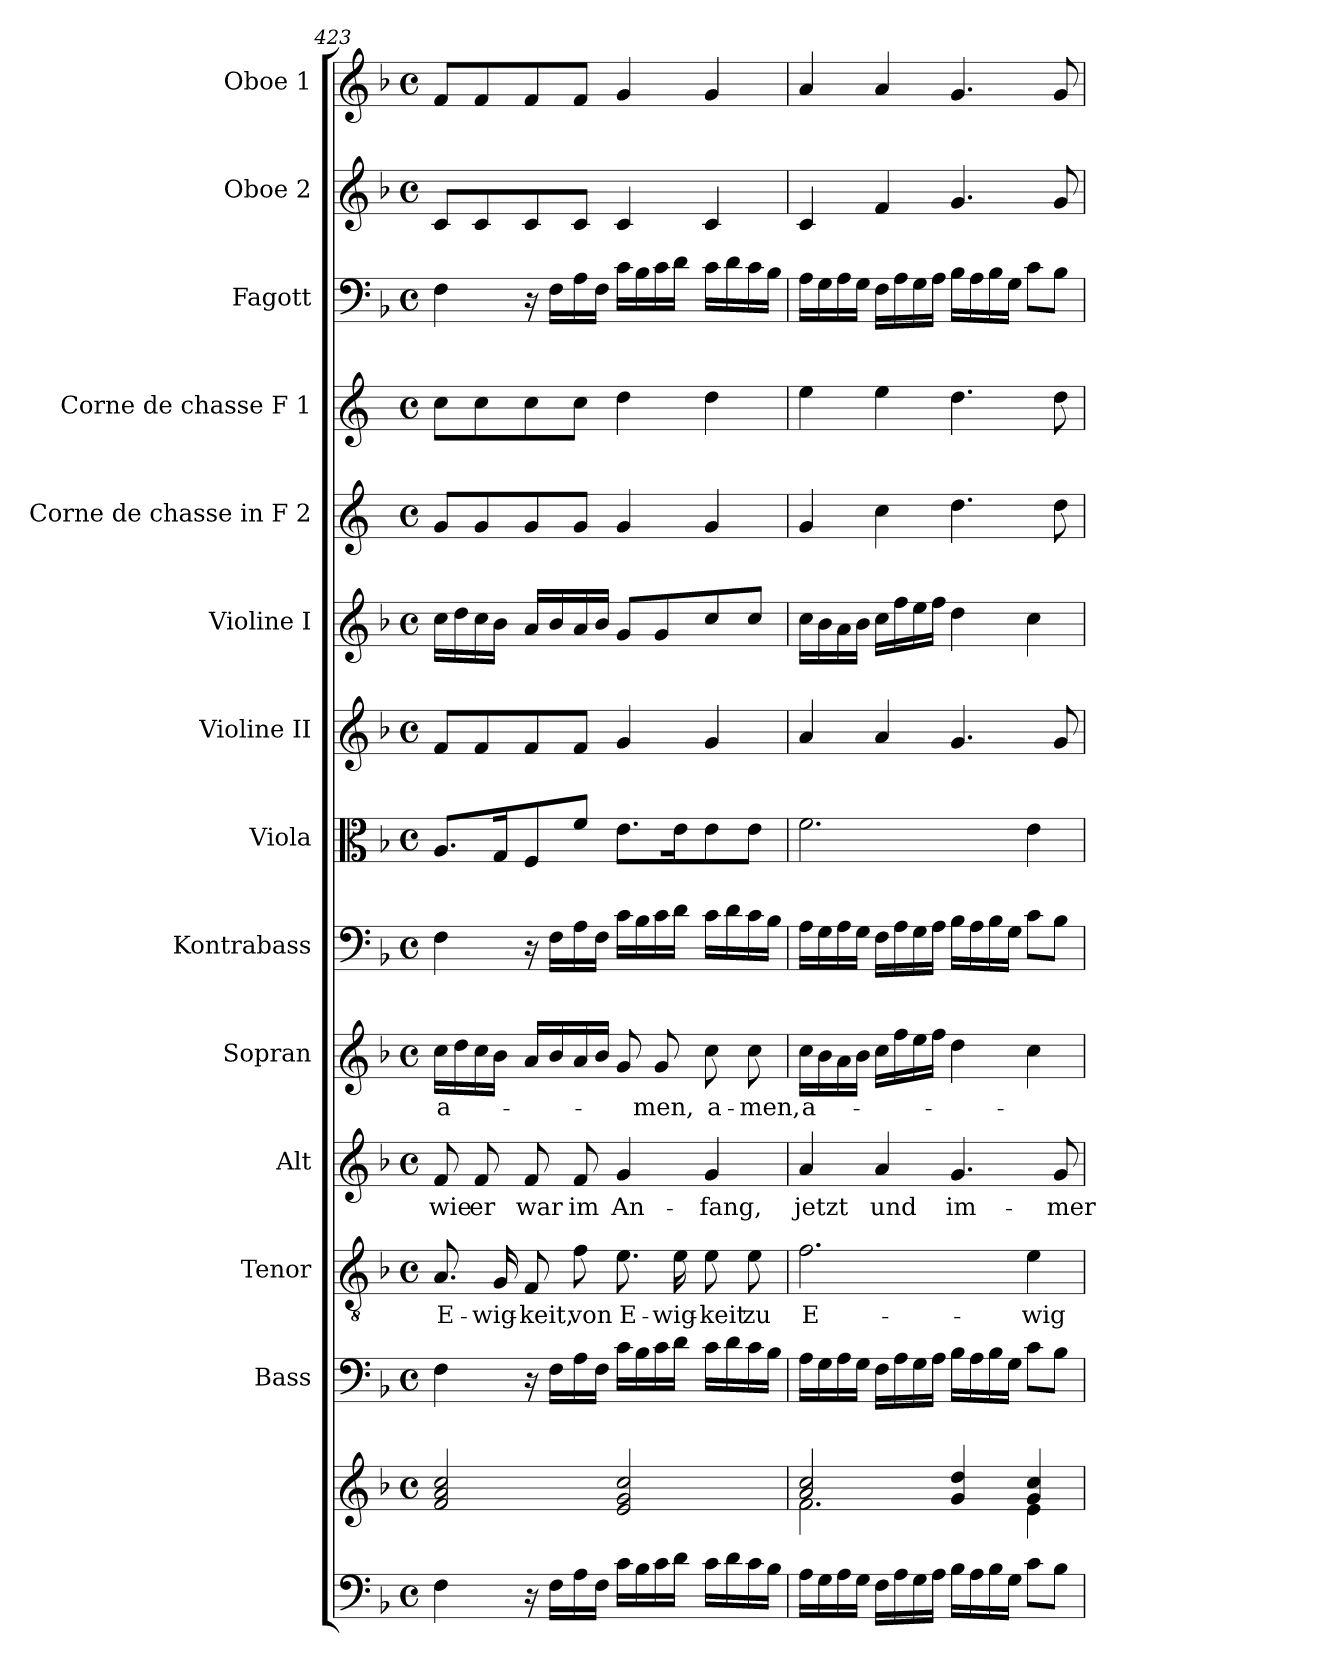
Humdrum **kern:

**kern	**kern	**kern	**kern	**text	**kern	**text	**kern	**text	**kern	**kern	**kern	**kern	**kern	**kern	**kern	**kern	**kern
*part14	*part14	*part13	*part12	*part12	*part11	*part11	*part10	*part10	*part9	*part8	*part7	*part6	*part5	*part4	*part3	*part2	*part1
*staff15	*staff14	*staff13	*staff12	*staff12	*staff11	*staff11	*staff10	*staff10	*staff9	*staff8	*staff7	*staff6	*staff5	*staff4	*staff3	*staff2	*staff1
*	*	*I"Bass	*I"Tenor	*	*I"Alt	*	*I"Sopran	*	*I"Kontrabass	*I"Viola	*I"Violine II	*I"Violine I	*I"Corne de chasse in F 2	*I"Corne de chasse F 1	*I"Fagott	*I"Oboe 2	*I"Oboe 1
*	*	*I'B.	*I'T.	*	*I'A.	*	*I'S.	*	*I'Kb.	*I'Vla.	*I'Vl. II	*I'Vl. I	*	*	*I'Fg.	*I'Ob. 2	*I'Ob. 1
*clefF4	*clefG2	*clefF4	*clefGv2	*	*clefG2	*	*clefG2	*	*clefF4	*clefC3	*clefG2	*clefG2	*clefG2	*clefG2	*clefF4	*clefG2	*clefG2
*	*	*	*	*	*	*	*	*	*ITrd7c12	*	*	*	*ITrd4c7	*ITrd4c7	*	*	*
*k[b-]	*k[b-]	*k[b-]	*k[b-]	*	*k[b-]	*	*k[b-]	*	*k[b-]	*k[b-]	*k[b-]	*k[b-]	*k[b-]	*k[b-]	*k[b-]	*k[b-]	*k[b-]
*F:	*F:	*F:	*F:	*	*F:	*	*F:	*	*F:	*F:	*F:	*F:	*F:	*F:	*F:	*F:	*F:
*M4/4	*M4/4	*M4/4	*M4/4	*	*M4/4	*	*M4/4	*	*M4/4	*M4/4	*M4/4	*M4/4	*M4/4	*M4/4	*M4/4	*M4/4	*M4/4
*met(c)	*met(c)	*met(c)	*met(c)	*	*met(c)	*	*met(c)	*	*met(c)	*met(c)	*met(c)	*met(c)	*met(c)	*met(c)	*met(c)	*met(c)	*met(c)
=423	=423	=423	=423	=423	=423	=423	=423	=423	=423	=423	=423	=423	=423	=423	=423	=423	=423
!	!	!	!	!LO:LY:b	!	!LO:LY:b	!	!LO:LY:b	!	!	!	!	!	!	!	!	!
4F\	2f/ 2a/ 2cc/	4F\	8.A/	E-	8f/	wie	16cc\LL	a-	4FF\	8.A/L	8f/L	16cc\LL	8c/L	8f\L	4F\	8c/L	8f/L
.	.	.	.	.	.	.	16dd\	.	.	.	.	16dd\	.	.	.	.	.
!	!	!	!	!	!	!LO:LY:b	!	!	!	!	!	!	!	!	!	!	!
.	.	.	.	.	8f/	er	16cc\	.	.	.	8f/	16cc\	8c/	8f\	.	8c/	8f/
!	!	!	!	!LO:LY:b	!	!	!	!	!	!	!	!	!	!	!	!	!
.	.	.	16G/	-wig-	.	.	16b-\JJ	.	.	16G/k	.	16b-\JJ	.	.	.	.	.
!	!	!	!	!LO:LY:b	!	!LO:LY:b	!	!	!	!	!	!	!	!	!	!	!
16r	.	16r	8F/	-keit,	8f/	war	16a/LL	.	16r	8F/	8f/	16a/LL	8c/	8f\	16r	8c/	8f/
16F\LL	.	16F\LL	.	.	.	.	16b-/	.	16FF\LL	.	.	16b-/	.	.	16F\LL	.	.
!	!	!	!	!LO:LY:b	!	!LO:LY:b	!	!	!	!	!	!	!	!	!	!	!
16A\	.	16A\	8f\	von	8f/	im	16a/	.	16AA\	8f/J	8f/J	16a/	8c/J	8f\J	16A\	8c/J	8f/J
16F\JJ	.	16F\JJ	.	.	.	.	16b-/JJ	.	16FF\JJ	.	.	16b-/JJ	.	.	16F\JJ	.	.
!	!	!	!	!LO:LY:b	!	!LO:LY:b	!	!	!	!	!	!	!	!	!	!	!
16c\LL	2e/ 2g/ 2cc/	16c\LL	8.e\	E-	4g/	An-	8g/	.	16C\LL	8.e\L	4g/	8g/L	4c/	4g\	16c\LL	4c/	4g/
16B-\	.	16B-\	.	.	.	.	.	.	16BB-\	.	.	.	.	.	16B-\	.	.
!	!	!	!	!	!	!	!	!LO:LY:b	!	!	!	!	!	!	!	!	!
16c\	.	16c\	.	.	.	.	8g/	-men,	16C\	.	.	8g/	.	.	16c\	.	.
!	!	!	!	!LO:LY:b	!	!	!	!	!	!	!	!	!	!	!	!	!
16d\JJ	.	16d\JJ	16e\	-wig-	.	.	.	.	16D\JJ	16e\k	.	.	.	.	16d\JJ	.	.
!	!	!	!	!LO:LY:b	!	!LO:LY:b	!	!LO:LY:b	!	!	!	!	!	!	!	!	!
16c\LL	.	16c\LL	8e\	-keit	4g/	-fang,	8cc\	a-	16C\LL	8e\	4g/	8cc/	4c/	4g\	16c\LL	4c/	4g/
16d\	.	16d\	.	.	.	.	.	.	16D\	.	.	.	.	.	16d\	.	.
!	!	!	!	!LO:LY:b	!	!	!	!LO:LY:b	!	!	!	!	!	!	!	!	!
16c\	.	16c\	8e\	zu	.	.	8cc\	-men,	16C\	8e\J	.	8cc/J	.	.	16c\	.	.
16B-\JJ	.	16B-\JJ	.	.	.	.	.	.	16BB-\JJ	.	.	.	.	.	16B-\JJ	.	.
=424	=424	=424	=424	=424	=424	=424	=424	=424	=424	=424	=424	=424	=424	=424	=424	=424	=424
*	*^	*	*	*	*	*	*	*	*	*	*	*	*	*	*	*	*
!	!	!	!	!	!LO:LY:b	!	!LO:LY:b	!	!LO:LY:b	!	!	!	!	!	!	!	!	!
16A\LL	2a/ 2cc/	2.f\	16A\LL	2.f\	E-	4a/	jetzt	16cc\LL	a-	16AA\LL	2.f\	4a/	16cc\LL	4c/	4a\	16A\LL	4c/	4a/
16G\	.	.	16G\	.	.	.	.	16b-\	.	16GG\	.	.	16b-\	.	.	16G\	.	.
16A\	.	.	16A\	.	.	.	.	16a\	.	16AA\	.	.	16a\	.	.	16A\	.	.
16G\JJ	.	.	16G\JJ	.	.	.	.	16b-\JJ	.	16GG\JJ	.	.	16b-\JJ	.	.	16G\JJ	.	.
!	!	!	!	!	!	!	!LO:LY:b	!	!	!	!	!	!	!	!	!	!	!
16F\LL	.	.	16F\LL	.	.	4a/	und	16cc\LL	.	16FF\LL	.	4a/	16cc\LL	4f\	4a\	16F\LL	4f/	4a/
16A\	.	.	16A\	.	.	.	.	16ff\	.	16AA\	.	.	16ff\	.	.	16A\	.	.
16G\	.	.	16G\	.	.	.	.	16ee\	.	16GG\	.	.	16ee\	.	.	16G\	.	.
16A\JJ	.	.	16A\JJ	.	.	.	.	16ff\JJ	.	16AA\JJ	.	.	16ff\JJ	.	.	16A\JJ	.	.
!	!	!	!	!	!	!	!LO:LY:b	!	!	!	!	!	!	!	!	!	!	!
16B-\LL	4g/ 4dd/	.	16B-\LL	.	.	4.g/	im-	4dd\	.	16BB-\LL	.	4.g/	4dd\	4.g\	4.g\	16B-\LL	4.g/	4.g/
16A\	.	.	16A\	.	.	.	.	.	.	16AA\	.	.	.	.	.	16A\	.	.
16B-\	.	.	16B-\	.	.	.	.	.	.	16BB-\	.	.	.	.	.	16B-\	.	.
16G\JJ	.	.	16G\JJ	.	.	.	.	.	.	16GG\JJ	.	.	.	.	.	16G\JJ	.	.
!	!	!	!	!	!LO:LY:b	!	!	!	!	!	!	!	!	!	!	!	!	!
8c\L	4g/ 4cc/	4e\	8c\L	4e\	-wig-	.	.	4cc\	.	8C\L	4e\	.	4cc\	.	.	8c\L	.	.
!	!	!	!	!	!	!	!LO:LY:b	!	!	!	!	!	!	!	!	!	!	!
8B-\J	.	.	8B-\J	.	.	8g/	-mer-	.	.	8BB-\J	.	8g/	.	8g\	8g\	8B-\J	8g/	8g/
*	*v	*v	*	*	*	*	*	*	*	*	*	*	*	*	*	*	*	*
=	=	=	=	=	=	=	=	=	=	=	=	=	=	=	=	=	=
*-	*-	*-	*-	*-	*-	*-	*-	*-	*-	*-	*-	*-	*-	*-	*-	*-	*-
